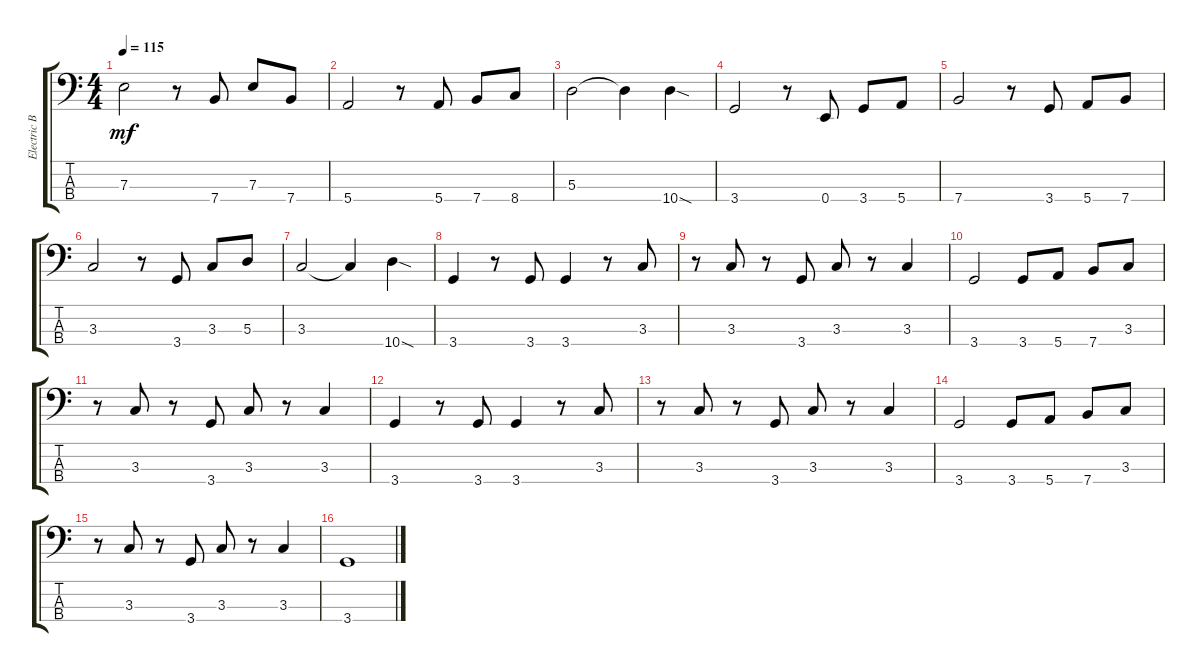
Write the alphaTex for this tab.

\track ("Electric Bass" "Electric B") {instrument electricbassfinger}
\staff {score tabs}
\tuning (G2 D2 A1 E1) {hide}
\ts (4 4)
\tempo 115
\clef f4
\ks c
7.3.2{dy mf} r.8 7.4.8 7.3.8 7.4.8 |
5.4.2 r.8 5.4.8 7.4.8 8.4.8 |
5.3.2 5.3{t}.4 10.4{sod}.4 |
3.4.2 r.8 0.4.8 3.4.8 5.4.8 |
7.4.2 r.8 3.4.8 5.4.8 7.4.8 |
3.3.2 r.8 3.4.8 3.3.8 5.3.8 |
3.3.2 3.3{t}.4 10.4{sod}.4 |
3.4.4 r.8 3.4.8 3.4.4 r.8 3.3.8 |
r.8 3.3.8 r.8 3.4.8 3.3.8 r.8 3.3.4 |
3.4.2 3.4.8 5.4.8 7.4.8 3.3.8 |
r.8 3.3.8 r.8 3.4.8 3.3.8 r.8 3.3.4 |
3.4.4 r.8 3.4.8 3.4.4 r.8 3.3.8 |
r.8 3.3.8 r.8 3.4.8 3.3.8 r.8 3.3.4 |
3.4.2 3.4.8 5.4.8 7.4.8 3.3.8 |
r.8 3.3.8 r.8 3.4.8 3.3.8 r.8 3.3.4 |
3.4.1
